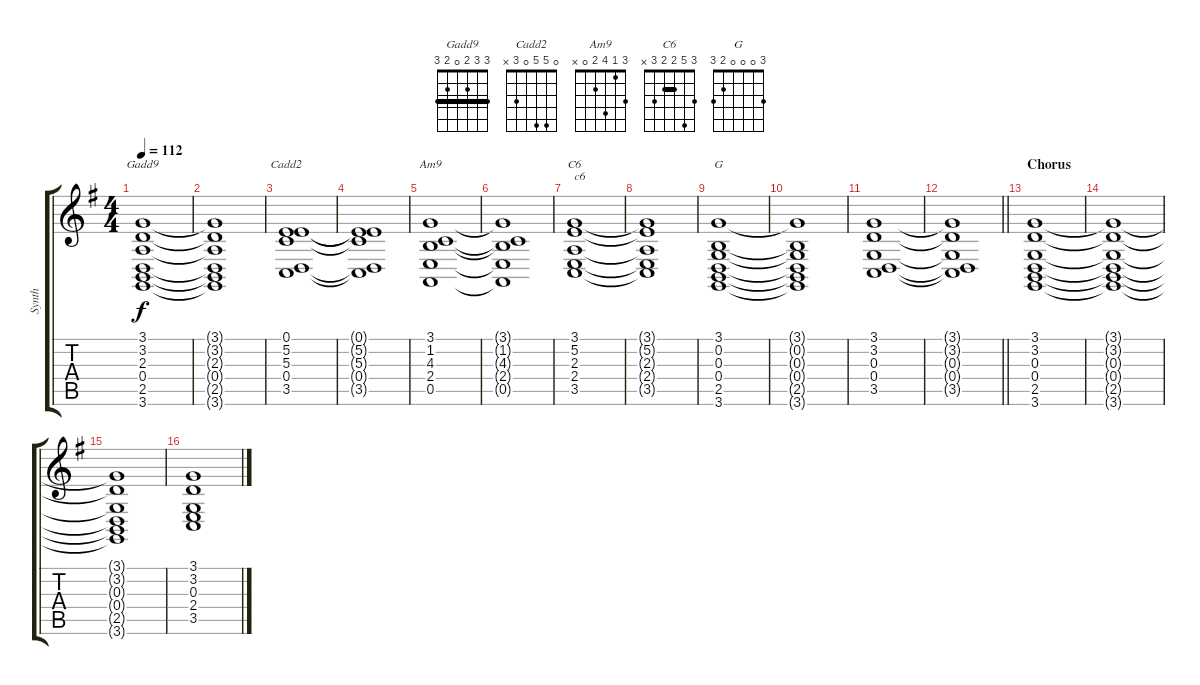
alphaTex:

\track ("Synth" "Synth") {instrument lead6voice}
\staff {score tabs}
\tuning (E4 B3 G3 D3 A2 E2) {hide}
\chord ("Gadd9" 3 3 2 0 2 3) {barre 3}
\chord ("Cadd2" 0 5 5 0 3 x)
\chord ("Am9" 3 1 4 2 0 x)
\chord ("C6" 3 5 2 2 3 x) {barre 2}
\chord ("G" 3 0 0 0 2 3)
\ts (4 4)
\tempo 112
\clef g2
\ks g
(3.1 3.2 2.3 0.4 2.5 3.6).1{ch "Gadd9" dy f} |
(3.1{t} 3.2{t} 2.3{t} 0.4{t} 2.5{t} 3.6{t}).1 |
(0.1 5.2 5.3 0.4 3.5).1{ch "Cadd2"} |
(0.1{t} 5.2{t} 5.3{t} 0.4{t} 3.5{t}).1 |
(3.1 1.2 4.3 2.4 0.5).1{ch "Am9"} |
(3.1{t} 1.2{t} 4.3{t} 2.4{t} 0.5{t}).1 |
(3.1 5.2 2.3 2.4 3.5).1{ch "C6" txt "c6"} |
(3.1{t} 5.2{t} 2.3{t} 2.4{t} 3.5{t}).1 |
(3.1 0.2 0.3 0.4 2.5 3.6).1{ch "G"} |
(3.1{t} 0.2{t} 0.3{t} 0.4{t} 2.5{t} 3.6{t}).1 |
(3.1 3.2 0.3 0.4 3.5).1 |
\barLineRight lightlight
(3.1{t} 3.2{t} 0.3{t} 0.4{t} 3.5{t}).1 |
\section ("" "Chorus")
(3.1 3.2 0.3 0.4 2.5 3.6).1 |
(3.1{t} 3.2{t} 0.3{t} 0.4{t} 2.5{t} 3.6{t}).1 |
(3.1{t} 3.2{t} 0.3{t} 0.4{t} 2.5{t} 3.6{t}).1 |
(3.1 3.2 0.3 2.4 3.5).1
